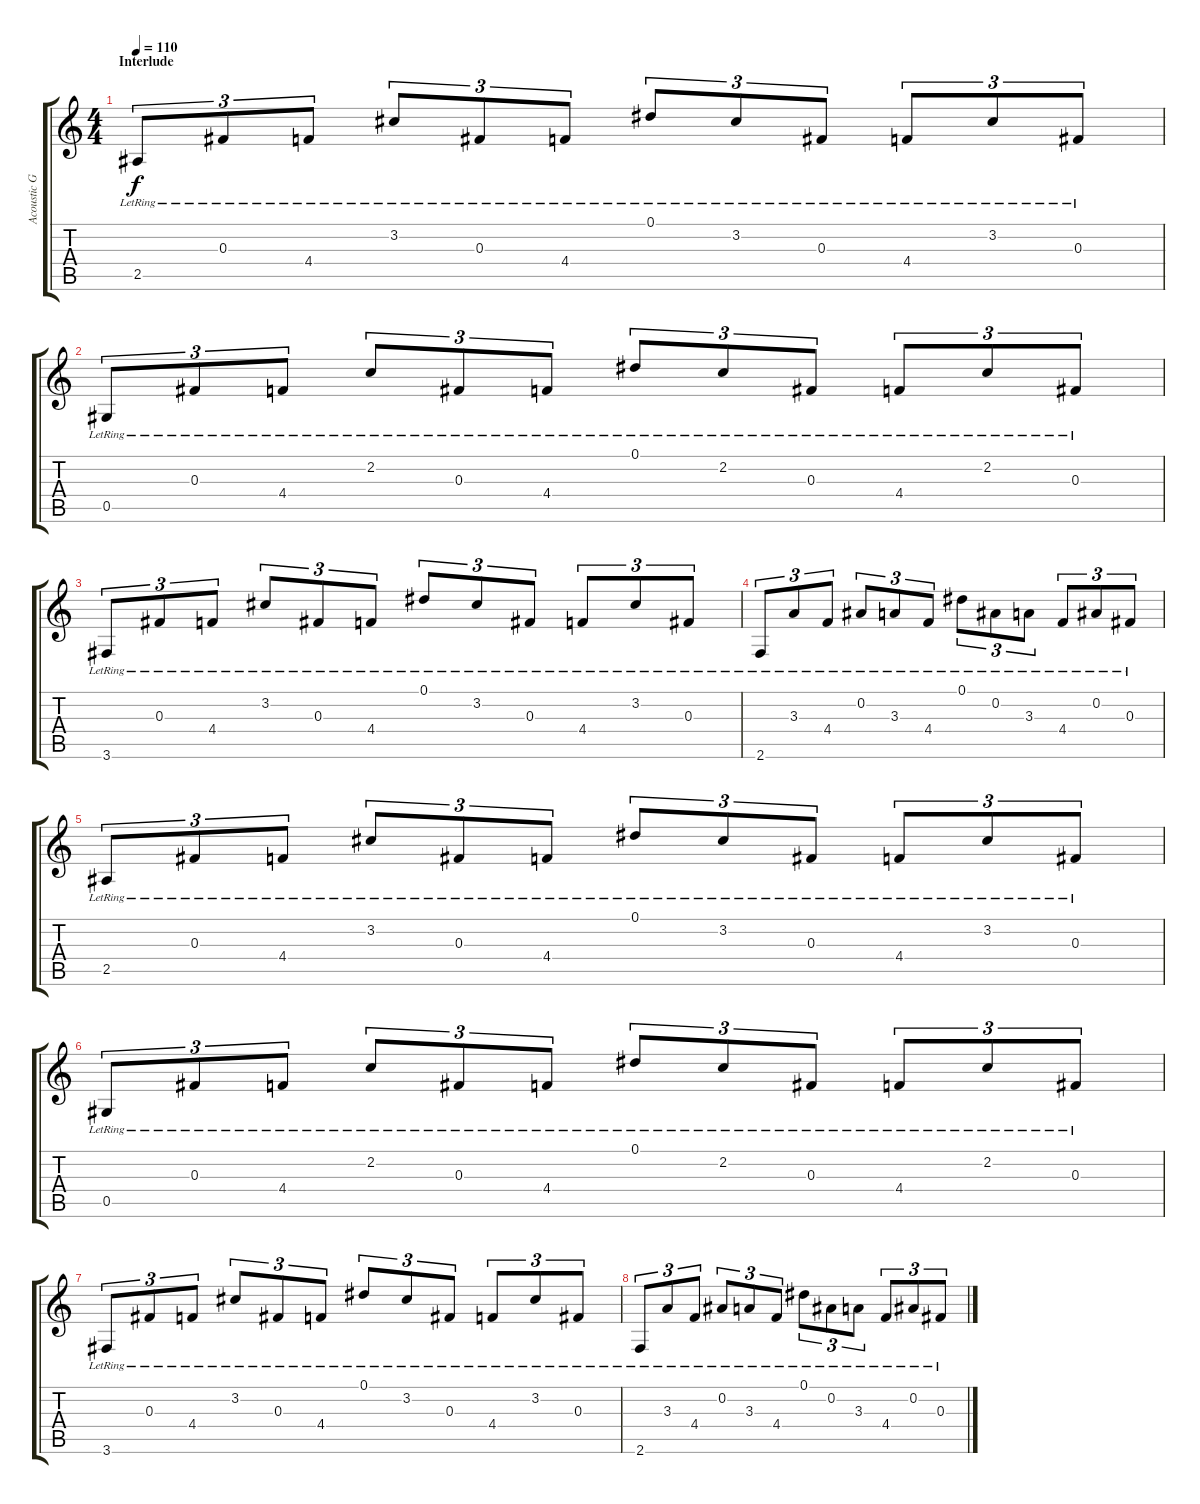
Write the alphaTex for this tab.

\track ("Acoustic Guitar" "Acoustic G") {instrument acousticguitarsteel}
\staff {score tabs}
\tuning (Eb4 Bb3 Gb3 Db3 Ab2 Eb2) {hide}
\ts (4 4)
\section ("" "Interlude")
\tempo 110
\clef g2
\ks c
2.5{lr}.8{tu (3 2) dy f} 0.3{lr}.8{tu (3 2)} 4.4{lr}.8{tu (3 2)} 3.2{lr}.8{tu (3 2)} 0.3{lr}.8{tu (3 2)} 4.4{lr}.8{tu (3 2)} 0.1{lr}.8{tu (3 2)} 3.2{lr}.8{tu (3 2)} 0.3{lr}.8{tu (3 2)} 4.4{lr}.8{tu (3 2)} 3.2{lr}.8{tu (3 2)} 0.3{lr}.8{tu (3 2)} |
0.5{lr}.8{tu (3 2)} 0.3{lr}.8{tu (3 2)} 4.4{lr}.8{tu (3 2)} 2.2{lr}.8{tu (3 2)} 0.3{lr}.8{tu (3 2)} 4.4{lr}.8{tu (3 2)} 0.1{lr}.8{tu (3 2)} 2.2{lr}.8{tu (3 2)} 0.3{lr}.8{tu (3 2)} 4.4{lr}.8{tu (3 2)} 2.2{lr}.8{tu (3 2)} 0.3{lr}.8{tu (3 2)} |
3.6{lr}.8{tu (3 2)} 0.3{lr}.8{tu (3 2)} 4.4{lr}.8{tu (3 2)} 3.2{lr}.8{tu (3 2)} 0.3{lr}.8{tu (3 2)} 4.4{lr}.8{tu (3 2)} 0.1{lr}.8{tu (3 2)} 3.2{lr}.8{tu (3 2)} 0.3{lr}.8{tu (3 2)} 4.4{lr}.8{tu (3 2)} 3.2{lr}.8{tu (3 2)} 0.3{lr}.8{tu (3 2)} |
2.6{lr}.8{tu (3 2)} 3.3{lr}.8{tu (3 2)} 4.4{lr}.8{tu (3 2)} 0.2{lr}.8{tu (3 2)} 3.3{lr}.8{tu (3 2)} 4.4{lr}.8{tu (3 2)} 0.1{lr}.8{tu (3 2)} 0.2{lr}.8{tu (3 2)} 3.3{lr}.8{tu (3 2)} 4.4{lr}.8{tu (3 2)} 0.2{lr}.8{tu (3 2)} 0.3{lr}.8{tu (3 2)} |
2.5{lr}.8{tu (3 2)} 0.3{lr}.8{tu (3 2)} 4.4{lr}.8{tu (3 2)} 3.2{lr}.8{tu (3 2)} 0.3{lr}.8{tu (3 2)} 4.4{lr}.8{tu (3 2)} 0.1{lr}.8{tu (3 2)} 3.2{lr}.8{tu (3 2)} 0.3{lr}.8{tu (3 2)} 4.4{lr}.8{tu (3 2)} 3.2{lr}.8{tu (3 2)} 0.3{lr}.8{tu (3 2)} |
0.5{lr}.8{tu (3 2)} 0.3{lr}.8{tu (3 2)} 4.4{lr}.8{tu (3 2)} 2.2{lr}.8{tu (3 2)} 0.3{lr}.8{tu (3 2)} 4.4{lr}.8{tu (3 2)} 0.1{lr}.8{tu (3 2)} 2.2{lr}.8{tu (3 2)} 0.3{lr}.8{tu (3 2)} 4.4{lr}.8{tu (3 2)} 2.2{lr}.8{tu (3 2)} 0.3{lr}.8{tu (3 2)} |
3.6{lr}.8{tu (3 2)} 0.3{lr}.8{tu (3 2)} 4.4{lr}.8{tu (3 2)} 3.2{lr}.8{tu (3 2)} 0.3{lr}.8{tu (3 2)} 4.4{lr}.8{tu (3 2)} 0.1{lr}.8{tu (3 2)} 3.2{lr}.8{tu (3 2)} 0.3{lr}.8{tu (3 2)} 4.4{lr}.8{tu (3 2)} 3.2{lr}.8{tu (3 2)} 0.3{lr}.8{tu (3 2)} |
2.6{lr}.8{tu (3 2)} 3.3{lr}.8{tu (3 2)} 4.4{lr}.8{tu (3 2)} 0.2{lr}.8{tu (3 2)} 3.3{lr}.8{tu (3 2)} 4.4{lr}.8{tu (3 2)} 0.1{lr}.8{tu (3 2)} 0.2{lr}.8{tu (3 2)} 3.3{lr}.8{tu (3 2)} 4.4{lr}.8{tu (3 2)} 0.2{lr}.8{tu (3 2)} 0.3{lr}.8{tu (3 2)}
